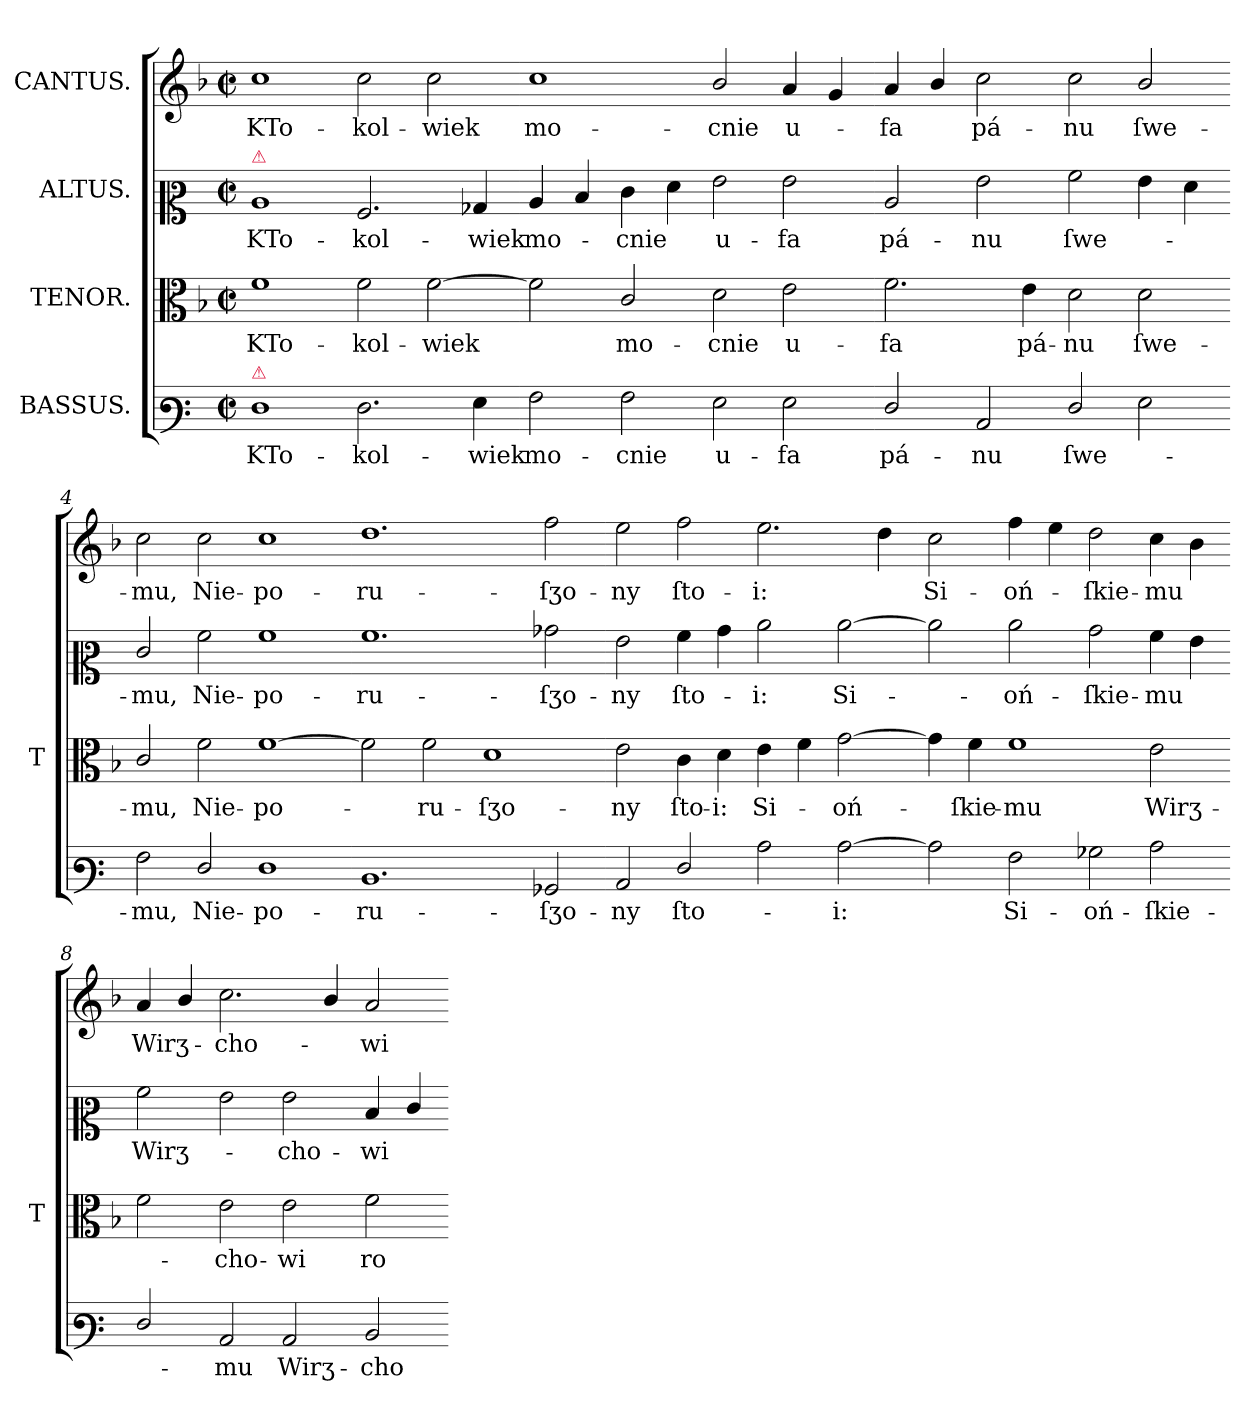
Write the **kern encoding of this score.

**kern	**text	**kern	**text	**kern	**text	**kern	**text
*part4	*part4	*part3	*part3	*part2	*part2	*part1	*part1
*staff4	*staff4	*staff3	*staff3	*staff2	*staff2	*staff1	*staff1
*I"BASSUS.	*	*I"TENOR.	*	*I"ALTUS.	*	*I"CANTUS.	*
*	*	*I'T	*	*	*	*	*
*clefF3	*	*clefC3	*	*clefC2	*	*clefG2	*
*	*	*k[b-]	*	*	*	*k[b-]	*
*M2/1	*	*M2/1	*	*M2/1	*	*M2/1	*
*met(c|)	*	*met(c|)	*	*met(c|)	*	*met(c|)	*
=1	=1	=1	=1	=1	=1	=1	=1
!	!	!	!	!LO:TX:a:color=crimson:t=⚠	!	!	!
!LO:TX:a:color=crimson:t=⚠	!	!	!	!	!	!	!
1F\	KTo-	1f\	KTo-	1c/	KTo-	1cc\	KTo-
2.F\	-kol-	2f\	-kol-	2.A/	-kol-	2cc\	-kol-
.	.	[2f\	-wiek	.	.	2cc\	-wiek
4G\	-wiek	.	.	4B-/	-wiek	.	.
=2-	=2-	=2-	=2-	=2-	=2-	=2-	=2-
2A\	mo-	2f\]	.	4c/	mo-	1cc\	mo-
.	.	.	.	4d/	.	.	.
2A\	-cnie	2c/	mo-	4e\	-cnie	.	.
.	.	.	.	4f\	.	.	.
2G\	u-	2d\	-cnie	2g\	u-	2b-/	-cnie
2G\	-fa	2e\	u-	2g\	-fa	4a/	u-
.	.	.	.	.	.	4g/	.
=3-	=3-	=3-	=3-	=3-	=3-	=3-	=3-
2F/	pá-	2.f\	-fa	2c/	pá-	4a/	-fa
.	.	.	.	.	.	4b-/	.
2C/	-nu	.	.	2g\	-nu	2cc\	pá-
.	.	4e\	pá-	.	.	.	.
2F/	ſwe-	2d\	-nu	2a\	ſwe-	2cc\	-nu
2G\	.	2d\	ſwe-	4g\	.	2b-/	ſwe-
.	.	.	.	4f\	.	.	.
=4-	=4-	=4-	=4-	=4-	=4-	=4-	=4-
2A\	-mu,	2c/	-mu,	2e/	-mu,	2cc\	-mu,
2F/	Nie-	2f\	Nie-	2a\	Nie-	2cc\	Nie-
1F\	-po-	[1f\	-po-	1a\	-po-	1cc\	-po-
=5-	=5-	=5-	=5-	=5-	=5-	=5-	=5-
1.D/	-ru-	2f\]	.	1.a\	-ru-	1.dd\	-ru-
.	.	2f\	-ru-	.	.	.	.
.	.	1d\	-ſʒo-	.	.	.	.
2BB-/	-ſʒo-	.	.	2b-\	-ſʒo-	2ff\	-ſʒo-
=6-	=6-	=6-	=6-	=6-	=6-	=6-	=6-
2C/	-ny	2e\	-ny	2g\	-ny	2ee\	-ny
2F/	ſto-	4c\	ſto-	4a\	ſto-	2ff\	ſto-
.	.	4d\	-i:	4b-\	.	.	.
2c\	.	4e\	Si-	2cc\	-i:	2.ee\	-i:
.	.	4f\	.	.	.	.	.
[2c\	-i:	[2g\	-oń-	[2cc\	Si-	.	.
.	.	.	.	.	.	4dd\	.
=7-	=7-	=7-	=7-	=7-	=7-	=7-	=7-
2c\]	.	4g\]	.	2cc\]	.	2cc\	Si-
.	.	4f\	-ſkie-	.	.	.	.
2A\	Si-	1f\	-mu	2cc\	-oń-	4ff\	-oń-
.	.	.	.	.	.	4ee\	.
2B-\	-oń-	.	.	2b-\	-ſkie-	2dd\	-ſkie-
2c\	-ſkie-	2e\	Wirʒ-	4a\	-mu	4cc\	-mu
.	.	.	.	4g\	.	4b-\	.
=8-	=8-	=8-	=8-	=8-	=8-	=8-	=8-
2F/	.	2f\	.	2a\	Wirʒ-	4a/	Wirʒ-
.	.	.	.	.	.	4b-/	.
2C/	-mu	2e\	-cho-	2g\	.	2.cc\	-cho-
2C/	Wirʒ-	2e\	-wi	2g\	-cho-	.	.
.	.	.	.	.	.	4b-/	.
2D/	-cho-	2f\	ro-	4d/	-wi	2a/	-wi
.	.	.	.	4e/	.	.	.
=-	=-	=-	=-	=-	=-	=-	=-
*-	*-	*-	*-	*-	*-	*-	*-
